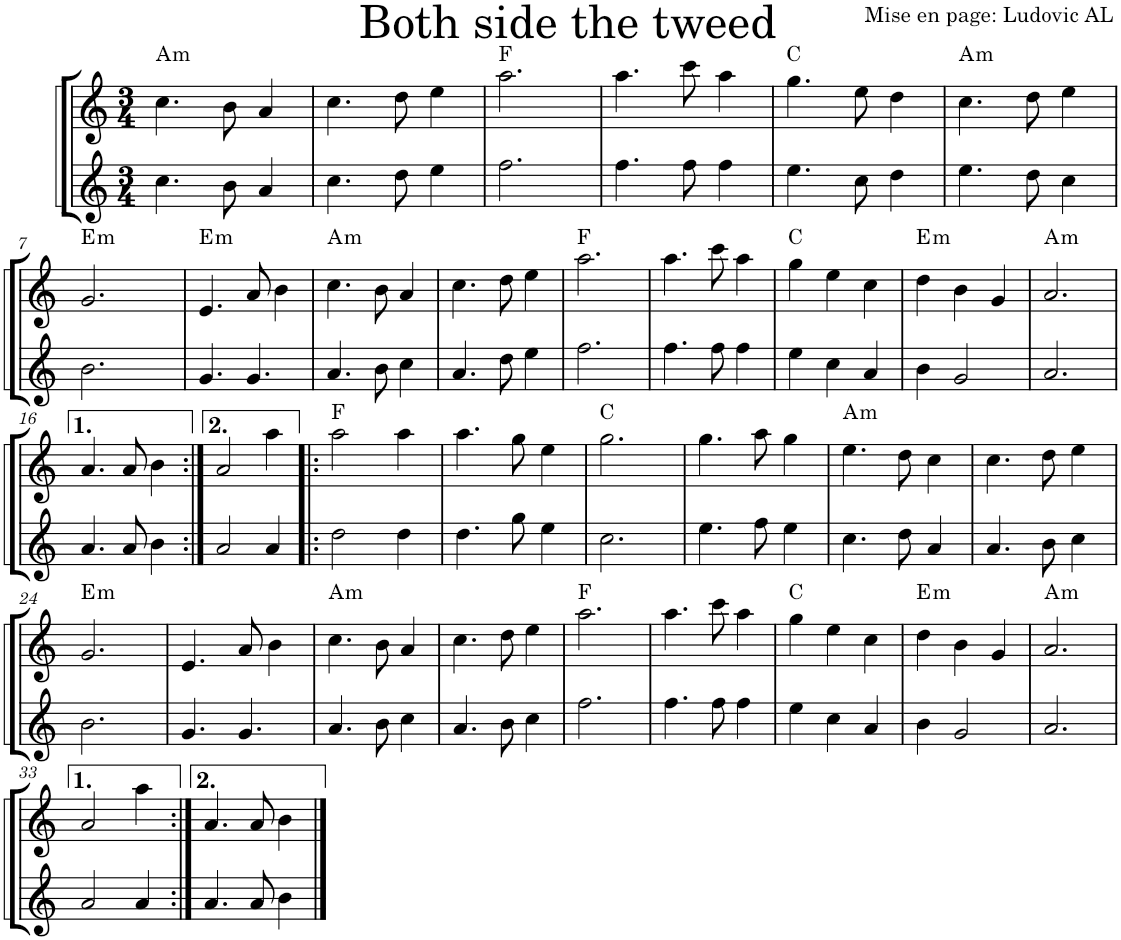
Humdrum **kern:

**kern	**kern	**harte
*part2	*part1	*part1
*staff2	*staff1	*
*I"Violon 2	*I"Violon 1	*
*I'Vln	*I'Vln	*
*clefG2	*clefG2	*
*k[]	*k[]	*
*M3/4	*M3/4	*
=1	=1	=1
!	!	!LO:H:kt=m
4.cc\	4.cc\	A:min
8b\	8b\	.
4a/	4a/	.
=2	=2	=2
4.cc\	4.cc\	.
8dd\	8dd\	.
4ee\	4ee\	.
=3	=3	=3
2.ff\	2.aa\	F:maj
=4	=4	=4
4.ff\	4.aa\	.
8ff\	8ccc\	.
4ff\	4aa\	.
=5	=5	=5
4.ee\	4.gg\	C:maj
8cc\	8ee\	.
4dd\	4dd\	.
=6	=6	=6
!	!	!LO:H:kt=m
4.ee\	4.cc\	A:min
8dd\	8dd\	.
4cc\	4ee\	.
!!LO:LB:g=z
=7	=7	=7
!	!	!LO:H:kt=m
2.b\	2.g/	E:min
=8	=8	=8
!	!	!LO:H:kt=m
4.g/	4.e/	E:min
4.g/	8a/	.
.	4b\	.
=9	=9	=9
!	!	!LO:H:kt=m
4.a/	4.cc\	A:min
8b\	8b\	.
4cc\	4a/	.
=10	=10	=10
4.a/	4.cc\	.
8dd\	8dd\	.
4ee\	4ee\	.
=11	=11	=11
2.ff\	2.aa\	F:maj
=12	=12	=12
4.ff\	4.aa\	.
8ff\	8ccc\	.
4ff\	4aa\	.
=13	=13	=13
4ee\	4gg\	C:maj
4cc\	4ee\	.
4a/	4cc\	.
=14	=14	=14
!	!	!LO:H:kt=m
4b\	4dd\	E:min
2g/	4b\	.
.	4g/	.
=15	=15	=15
!	!	!LO:H:kt=m
2.a/	2.a/	A:min
!!LO:LB:g=z
=16	=16	=16
4.a/	4.a/	.
8a/	8a/	.
4b\	4b\	.
=17:|!	=17:|!	=17:|!
2a/	2a/	.
4a/	4aa\	.
=18!|:	=18!|:	=18!|:
2dd\	2aa\	F:maj
4dd\	4aa\	.
=19	=19	=19
4.dd\	4.aa\	.
8gg\	8gg\	.
4ee\	4ee\	.
=20	=20	=20
2.cc\	2.gg\	C:maj
=21	=21	=21
4.ee\	4.gg\	.
8ff\	8aa\	.
4ee\	4gg\	.
=22	=22	=22
!	!	!LO:H:kt=m
4.cc\	4.ee\	A:min
8dd\	8dd\	.
4a/	4cc\	.
=23	=23	=23
4.a/	4.cc\	.
8b\	8dd\	.
4cc\	4ee\	.
!!LO:LB:g=z
=24	=24	=24
!	!	!LO:H:kt=m
2.b\	2.g/	E:min
=25	=25	=25
4.g/	4.e/	.
4.g/	8a/	.
.	4b\	.
=26	=26	=26
!	!	!LO:H:kt=m
4.a/	4.cc\	A:min
8b\	8b\	.
4cc\	4a/	.
=27	=27	=27
4.a/	4.cc\	.
8b\	8dd\	.
4cc\	4ee\	.
=28	=28	=28
2.ff\	2.aa\	F:maj
=29	=29	=29
4.ff\	4.aa\	.
8ff\	8ccc\	.
4ff\	4aa\	.
=30	=30	=30
4ee\	4gg\	C:maj
4cc\	4ee\	.
4a/	4cc\	.
=31	=31	=31
!	!	!LO:H:kt=m
4b\	4dd\	E:min
2g/	4b\	.
.	4g/	.
=32	=32	=32
!	!	!LO:H:kt=m
2.a/	2.a/	A:min
!!LO:LB:g=z
=33	=33	=33
2a/	2a/	.
4a/	4aa\	.
=34:|!	=34:|!	=34:|!
4.a/	4.a/	.
8a/	8a/	.
4b\	4b\	.
==	==	==
*-	*-	*-
